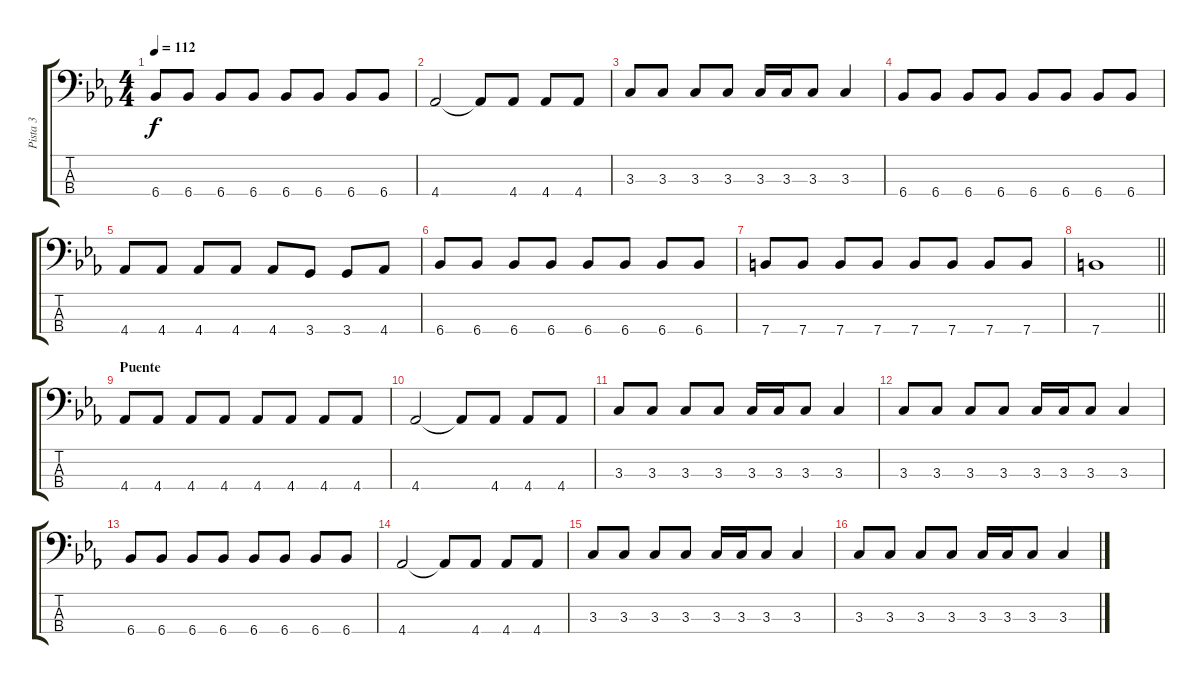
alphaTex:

\track ("Pista 3" "Pista 3") {instrument electricbassfinger}
\staff {score tabs}
\tuning (G2 D2 A1 E1) {hide}
\ts (4 4)
\tempo 112
\clef f4
\ks cminor
6.4.8{dy f} 6.4.8 6.4.8 6.4.8 6.4.8 6.4.8 6.4.8 6.4.8 |
4.4.2 4.4{t}.8 4.4.8 4.4.8 4.4.8 |
3.3.8 3.3.8 3.3.8 3.3.8 3.3.16 3.3.16 3.3.8 3.3.4 |
6.4.8 6.4.8 6.4.8 6.4.8 6.4.8 6.4.8 6.4.8 6.4.8 |
4.4.8 4.4.8 4.4.8 4.4.8 4.4.8 3.4.8 3.4.8 4.4.8 |
6.4.8 6.4.8 6.4.8 6.4.8 6.4.8 6.4.8 6.4.8 6.4.8 |
7.4.8 7.4.8 7.4.8 7.4.8 7.4.8 7.4.8 7.4.8 7.4.8 |
\barLineRight lightlight
7.4.1 |
\section ("" "Puente")
4.4.8 4.4.8 4.4.8 4.4.8 4.4.8 4.4.8 4.4.8 4.4.8 |
4.4.2 4.4{t}.8 4.4.8 4.4.8 4.4.8 |
3.3.8 3.3.8 3.3.8 3.3.8 3.3.16 3.3.16 3.3.8 3.3.4 |
3.3.8 3.3.8 3.3.8 3.3.8 3.3.16 3.3.16 3.3.8 3.3.4 |
6.4.8 6.4.8 6.4.8 6.4.8 6.4.8 6.4.8 6.4.8 6.4.8 |
4.4.2 4.4{t}.8 4.4.8 4.4.8 4.4.8 |
3.3.8 3.3.8 3.3.8 3.3.8 3.3.16 3.3.16 3.3.8 3.3.4 |
3.3.8 3.3.8 3.3.8 3.3.8 3.3.16 3.3.16 3.3.8 3.3.4
